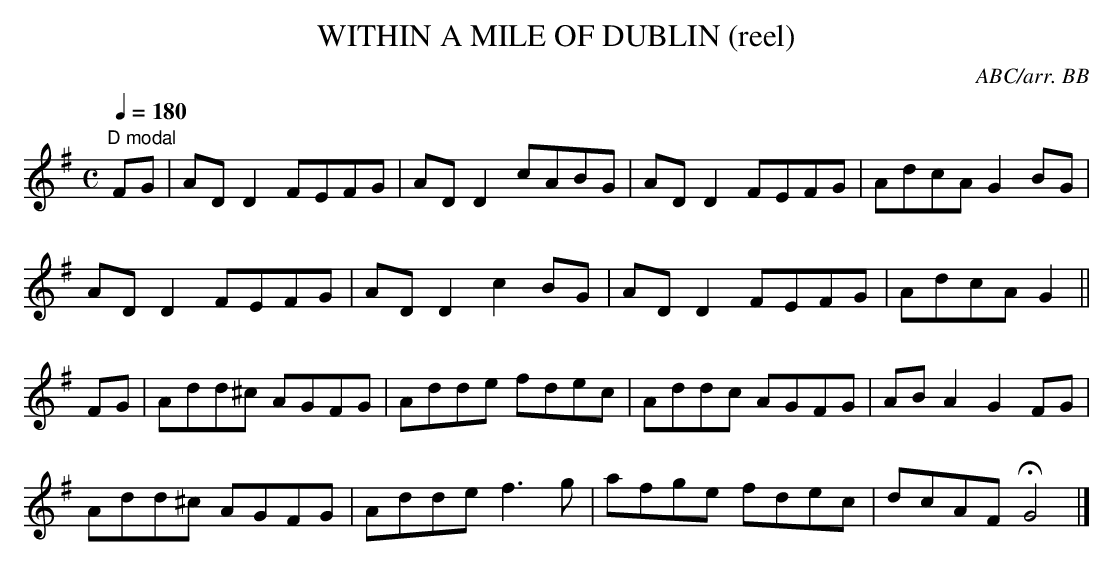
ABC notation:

X:1
T:WITHIN A MILE OF DUBLIN (reel)
C:ABC/arr. BB
M:C
Q:1/4=180
K:G
"D modal"
FG|ADD2 FEFG|ADD2 cABG|ADD2 FEFG|AdcA G2BG|
ADD2 FEFG|ADD2 c2BG|ADD2 FEFG|AdcA G2||
FG|Add^c AGFG|Adde fdec|Addc AGFG|ABA2 G2FG|
Add^c AGFG|Adde f3g|afge fdec|dcAF HG4|]
